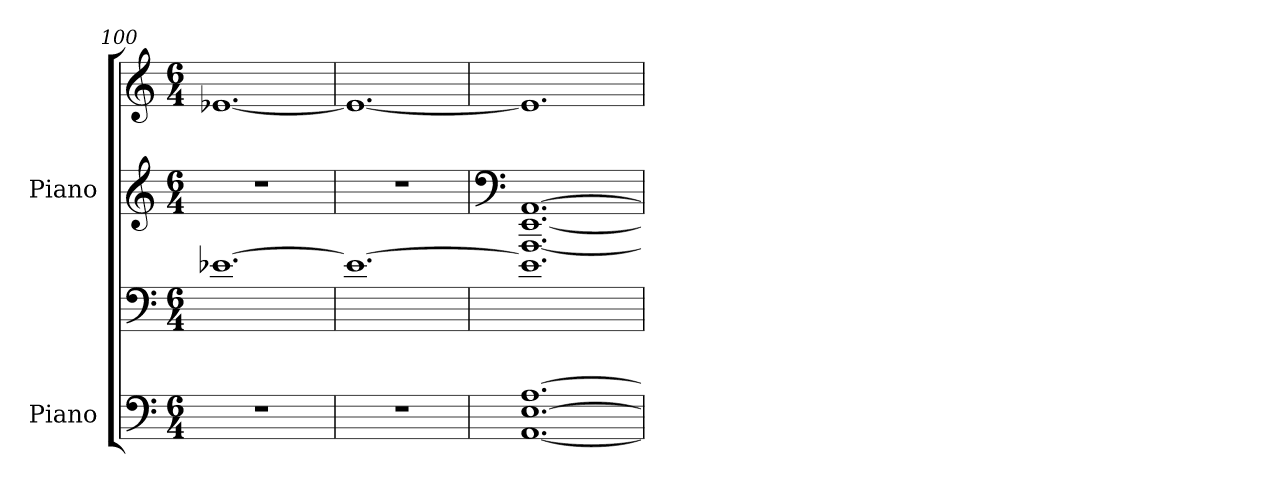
**kern	**kern	**kern	**kern
*part2	*part2	*part1	*part1
*staff4	*staff3	*staff2	*staff1
*I"Piano	*	*I"Piano	*
*I'Pno.	*	*I'Pno.	*
*clefF4	*clefF4	*clefG2	*clefG2
*k[]	*k[]	*k[]	*k[]
*M6/4	*M6/4	*M6/4	*M6/4
=100	=100	=100	=100
1.r	[1.e-X	1.r	[1.e-X
=101	=101	=101	=101
1.r	1.e-_	1.r	1.e-_
=102	=102	=102	=102
*	*	*clefF4	*
[1.AA [1.E [1.A	1.e-]	[1.AAA [1.EE [1.AA	1.e-]
=	=	=	=
*-	*-	*-	*-
